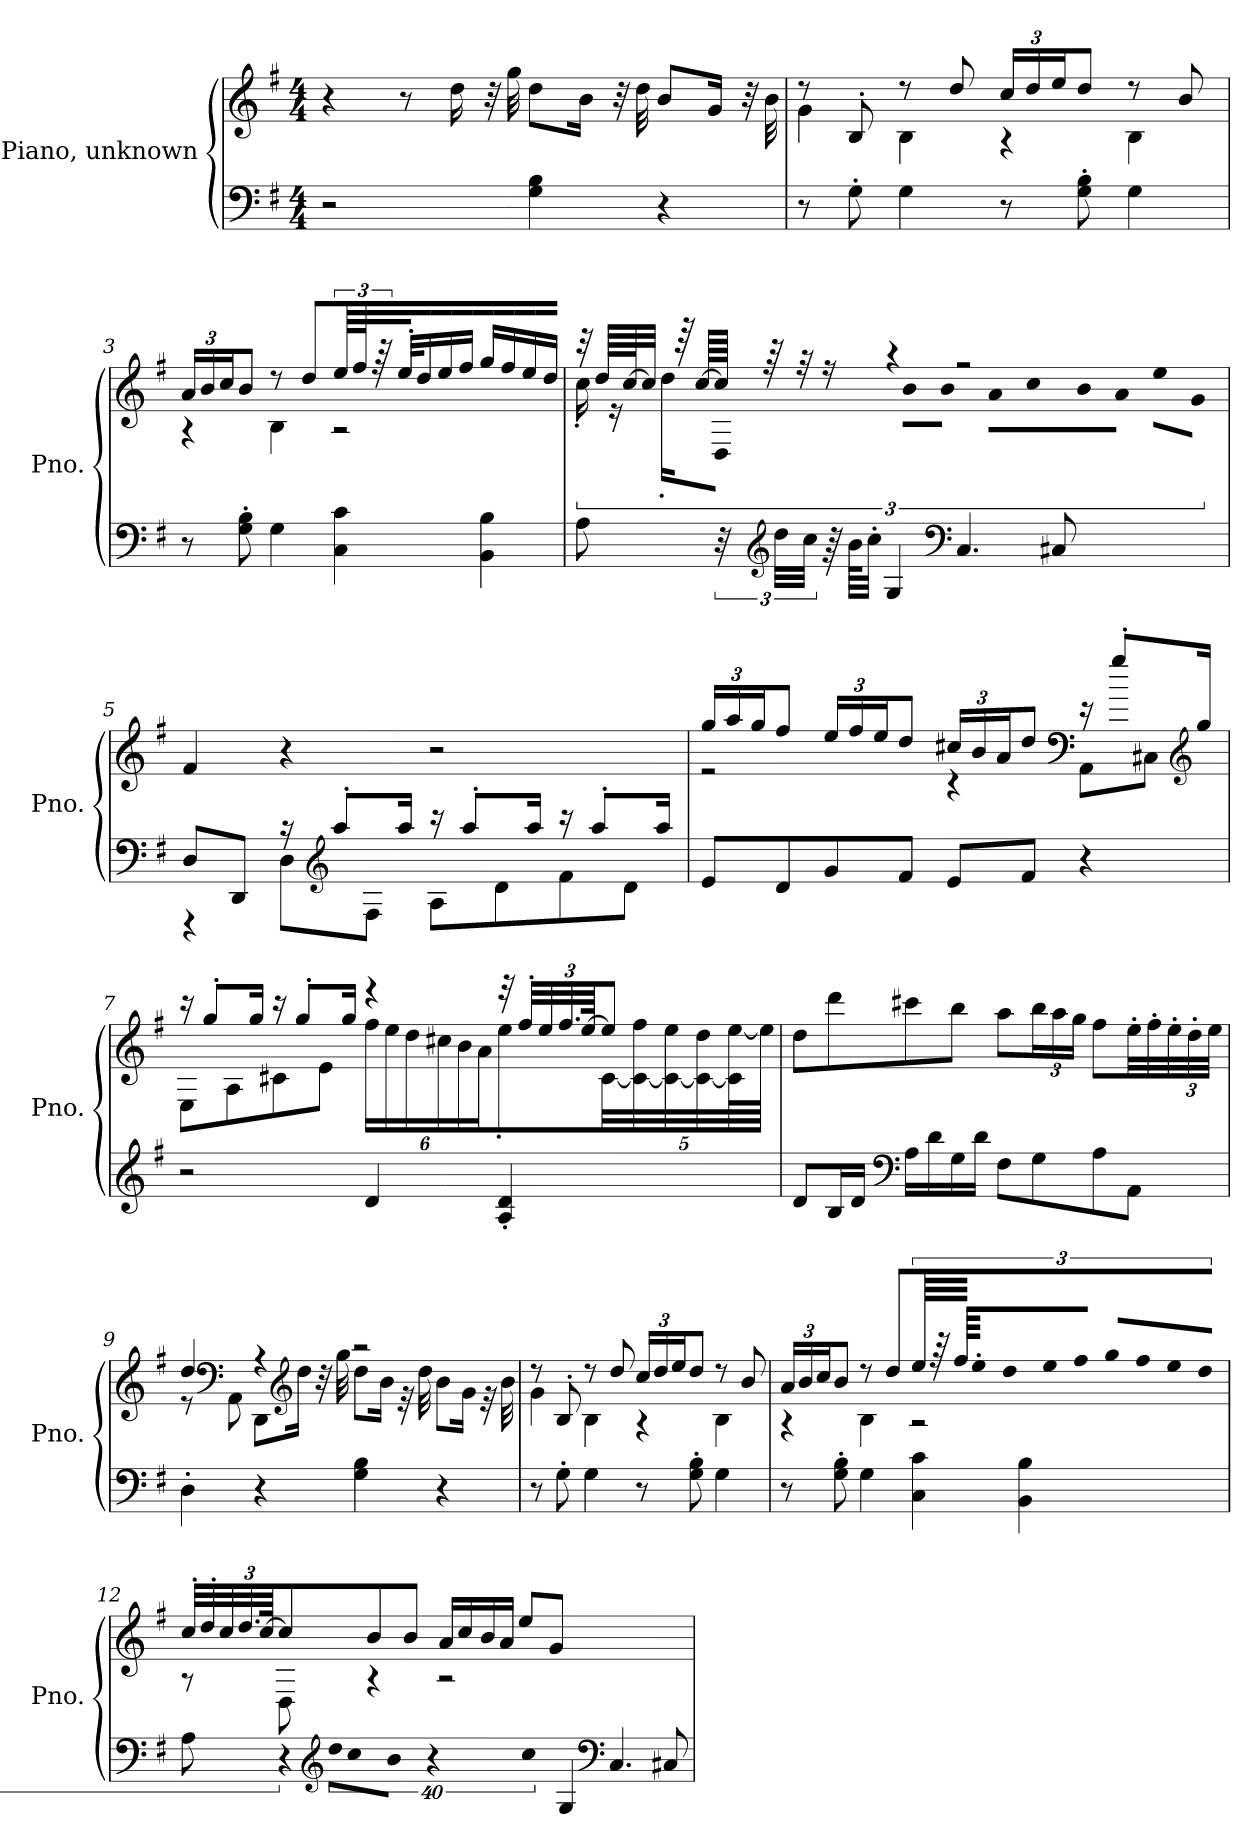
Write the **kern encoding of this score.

**kern	**kern
*part1	*part1
*staff2	*staff1
*I"Piano, unknown	*
*I'Pno.	*
*clefF4	*clefG2
*k[f#]	*k[f#]
*M4/4	*M4/4
*MM120	*MM120
=1	=1
2r	4r
.	8r
.	16dd\
.	32r
.	32gg\
4G\ 4B\	8dd\L
.	16b\Jk
.	32r
.	32dd\
4r	8b/L
.	16g/Jk
.	32r
.	32b\
=2	=2
*	*^
8r	8r	4g\
8G'\	8B'/	.
4G\	8r	4B\
.	8dd/	.
*	*Xbrackettup	*
8r	24cc/LL	4r
.	24dd/	.
.	24ee/J	.
8G\' 8B\'	8dd/J	.
4G\	8r	4B\
.	8b/	.
=3	=3	=3
8r	24a/LL	4r
.	24b/	.
.	24cc/J	.
8G\' 8B\'	8b/J	.
4G\	8r	4B\
.	8dd/L	.
*	*brackettup	*
4C\ 4c\	96ee/LLL	2r
.	96ff#/JJJJ	.
.	96r	.
.	32ee'/KLL	.
.	16dd/	.
.	16ee/	.
.	16ff#/JJ	.
4BB\ 4B\	16gg/LL	.
.	16ff#/	.
.	16ee/	.
.	16dd/JJ	.
!!LO:LB:g=z	!!
=4	=4	=4
8A\	32r	24cc'\
.	64dd/LLLL	.
.	.	24r
.	[64cc/J	.
.	32cc/JJJ]	.
.	.	24dd'\KL
.	64r	.
.	[64cc/LLLL	.
48r	64cc/JJJJ]	8D\J
.	64r	.
*clefG2	*	*
48dd\LLL	.	.
.	32r	.
48cc\JJJ	.	.
64r	16r	.
64b\KLLL	.	.
32cc'\JJJ	.	.
4G/	4r	8b\L
.	.	8b\J
*clefF4	*	*
4.C/	2r	16a\LL
.	.	16cc\
.	.	16b\
.	.	16a\JJ
.	.	8ee\L
8C#X/	.	8g\J
*	*v	*v
=5	=5
*^	*
8D/L	4r	4f#/
8DD/J	.	.
16r	8D\L	4r
*clefG2	*	*
8aa'/L	.	.
.	8F#\J	.
16aa/Jk	.	.
16r	8A\L	2r
8aa'/L	.	.
.	8d\	.
16aa/Jk	.	.
16r	8f#\	.
8aa'/L	.	.
.	8d\J	.
16aa/Jk	.	.
*v	*v	*
!!LO:LB:g=z
=6	=6
*	*Xbrackettup
*	*^
8e/L	24gg/LL	2r
.	24aa/	.
.	24gg/J	.
8d/	8ff#/J	.
8g/	24ee/LL	.
.	24ff#/	.
.	24ee/J	.
8f#/J	8dd/J	.
8e/L	24cc#X/LL	4r
.	24b/	.
.	24a/J	.
8f#/J	8dd/J	.
*	*clefF4	*
4r	16r	8AA\L
.	8gg'/L	.
.	.	8C#X\J
*	*clefG2	*
.	16gg/Jk	.
!!LO:LB:g=z	!!
=7	=7	=7
2r	16r	8E\L
.	8gg'/L	.
.	.	8A\
.	16gg/Jk	.
.	16r	8c#X\
.	8gg'/L	.
.	.	8e\J
.	16gg/Jk	.
4d/	4r	24ff#\LL
.	.	24ee\
.	.	24dd\
.	.	24cc#X\
.	.	24b\
.	.	24a\J
4A/' 4d/'	32r	8ee'\
.	32ff#'/LLL	.
.	48ee/	.
.	48.ff#/	.
.	[96ee/JJK	.
.	8ee/J]	[40c#\LL
.	.	40c#\_ 40ff#\
.	.	40c#\_ 40ee\
.	.	40c#\_ 40dd\
.	.	80c#\] [80ee\L
.	.	80ee\JJJJ]
*	*v	*v
!!LO:LB:g=z
=8	=8
8d/L	8dd\L
16B/L	8ddd\
16d/JJ	.
*clefF4	*
16A\LL	8ccc#X\
16d\	.
16G\	8bb\J
16d\JJ	.
8F#\L	8aa\L
8G\	24bb\L
.	24aa\
.	24gg\JJ
8A\	8ff#\L
8AA\J	32ee'\LL
.	32ff#'\
.	48ee'\
.	48dd'\
.	48ee\JJJ
=9	=9
*	*^
4D'\	4dd/	8r
*	*clefF4	*
.	.	8AA\
4r	4r	8DD\L
*	*clefG2	*
.	.	16dd\Jk
.	.	32r
.	.	32gg\
4G\ 4B\	2r	8dd\L
.	.	16b\Jk
.	.	32r
.	.	32dd\
4r	.	8b\L
.	.	16g\Jk
.	.	32r
.	.	32b\
!!LO:LB:g=z	!!
=10	=10	=10
8r	8r	4g\
8G'\	8B'/	.
4G\	8r	4B\
.	8dd/	.
8r	24cc/LL	4r
.	24dd/	.
.	24ee/J	.
8G\' 8B\'	8dd/J	.
4G\	8r	4B\
.	8b/	.
=11	=11	=11
8r	24a/LL	4r
.	24b/	.
.	24cc/J	.
8G\' 8B\'	8b/J	.
4G\	8r	4B\
.	8dd/L	.
*	*brackettup	*
4C\ 4c\	96ee/Jkkk	2r
.	96r	.
.	96ff#/KLLL	.
.	32ee'/J	.
.	16dd/	.
.	16ee/	.
.	16ff#/JJ	.
4BB\ 4B\	16gg/LL	.
.	16ff#/	.
.	16ee/	.
.	16dd/JJ	.
!!LO:PB:g=z	!!
=12	=12	=12
8A\	32cc'/LLL	8r
.	32dd'/	.
*	*Xbrackettup	*
.	48cc/	.
.	48.dd/	.
.	[96cc/JJK	.
!LO:N:vis=64	!	!
960%17r	8cc/]	8D\
*clefG2	*	*
!LO:N:vis=32	!	!
640%23dd\LLL	.	.
!LO:N:vis=64	!	!
960%17cc\L	.	.
!LO:N:vis=64	!	!
960%17b\JJJJ	.	.
!LO:N:vis=64	!	!
960%17r	.	.
1920ryy	.	.
!LO:N:vis=64	!	!
960%17cc\	.	.
4G/	8b/	4r
.	8b/J	.
*clefF4	*	*
4.C/	16a/LL	2r
.	16cc/	.
.	16b/	.
.	16a/JJ	.
.	8ee/L	.
8C#X/	8g/J	.
*	*v	*v
=	=
*-	*-
